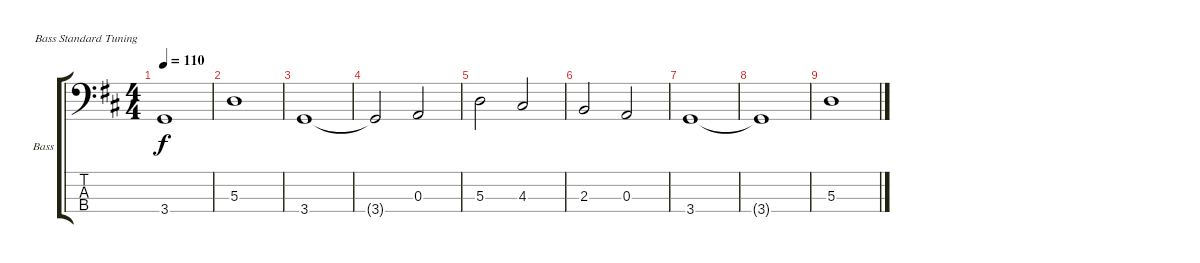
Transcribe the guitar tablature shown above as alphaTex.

\bracketExtendMode groupsimilarinstruments
\firstSystemTrackNameOrientation horizontal
\otherSystemsTrackNameOrientation horizontal
\track ("Bass" "Bass") {instrument electricbassfinger}
\staff {score tabs}
\tuning (G2 D2 A1 E1)
\ts (4 4)
\scale
0.281646
\tempo 110
\accidentals auto
\clef f4
\ottava regular
\simile none
\ks d
3.4.1{dy f} |
\scale
0.28481 5.3.1 |
\scale
0.433544 3.4.1 |
\scale
0.335766 3.4{t}.2 0.3.2 |
\scale
0.3309 5.3.2 4.3.2 |
\scale
0.333333 2.3.2 0.3.2 |
\scale
0.334146 3.4.1 |
\scale
0.331707 3.4{t}.1 |
\scale
0.334146 5.3.1
